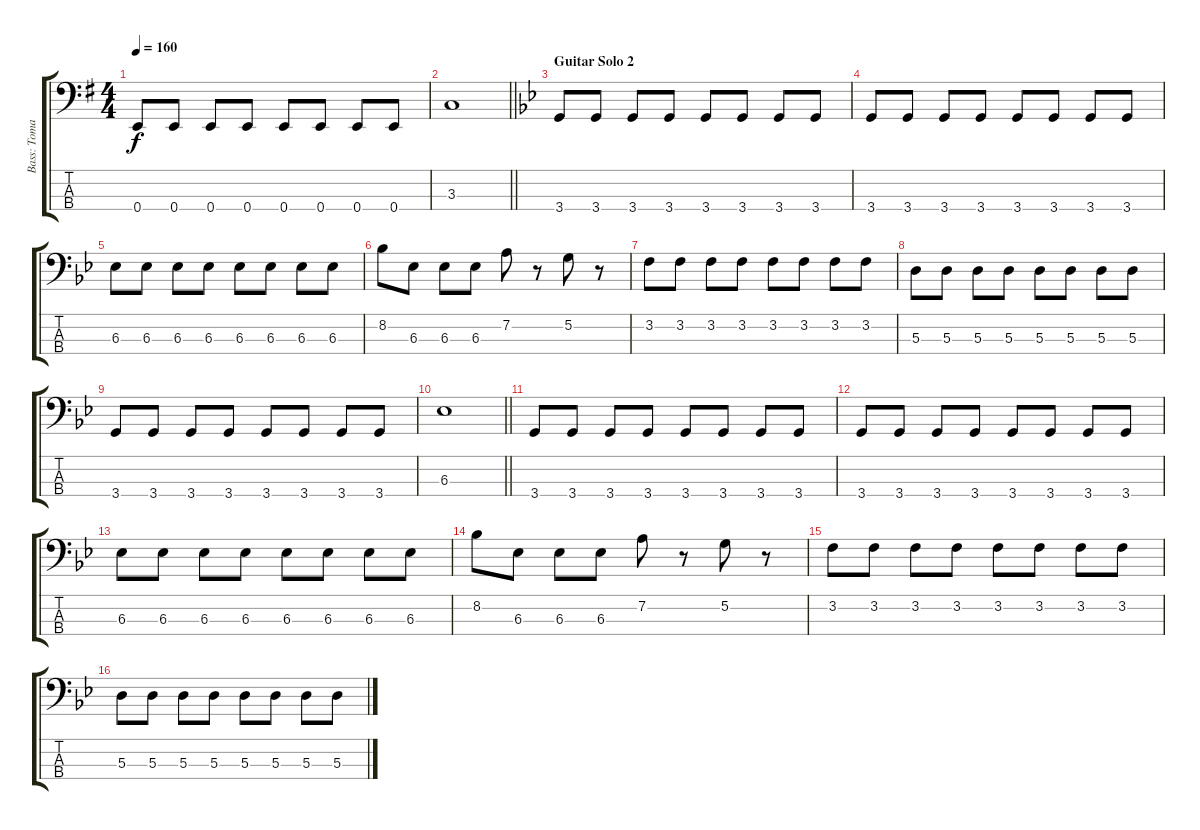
\track ("Bass: Tomas Stolt" "Bass: Toma") {instrument electricbassfinger}
\staff {score tabs}
\tuning (G2 D2 A1 E1) {hide}
\ts (4 4)
\tempo 160
\clef f4
\ks eminor
0.4.8{dy f} 0.4.8 0.4.8 0.4.8 0.4.8 0.4.8 0.4.8 0.4.8 |
\barLineRight lightlight
3.3.1 |
\section ("" "Guitar Solo 2")
\ks gminor
3.4.8 3.4.8 3.4.8 3.4.8 3.4.8 3.4.8 3.4.8 3.4.8 |
3.4.8 3.4.8 3.4.8 3.4.8 3.4.8 3.4.8 3.4.8 3.4.8 |
6.3.8 6.3.8 6.3.8 6.3.8 6.3.8 6.3.8 6.3.8 6.3.8 |
8.2.8 6.3.8 6.3.8 6.3.8 7.2.8 r.8 5.2.8 r.8 |
3.2.8 3.2.8 3.2.8 3.2.8 3.2.8 3.2.8 3.2.8 3.2.8 |
5.3.8 5.3.8 5.3.8 5.3.8 5.3.8 5.3.8 5.3.8 5.3.8 |
3.4.8 3.4.8 3.4.8 3.4.8 3.4.8 3.4.8 3.4.8 3.4.8 |
\barLineRight lightlight
6.3.1 |
3.4.8 3.4.8 3.4.8 3.4.8 3.4.8 3.4.8 3.4.8 3.4.8 |
3.4.8 3.4.8 3.4.8 3.4.8 3.4.8 3.4.8 3.4.8 3.4.8 |
6.3.8 6.3.8 6.3.8 6.3.8 6.3.8 6.3.8 6.3.8 6.3.8 |
8.2.8 6.3.8 6.3.8 6.3.8 7.2.8 r.8 5.2.8 r.8 |
3.2.8 3.2.8 3.2.8 3.2.8 3.2.8 3.2.8 3.2.8 3.2.8 |
5.3.8 5.3.8 5.3.8 5.3.8 5.3.8 5.3.8 5.3.8 5.3.8
